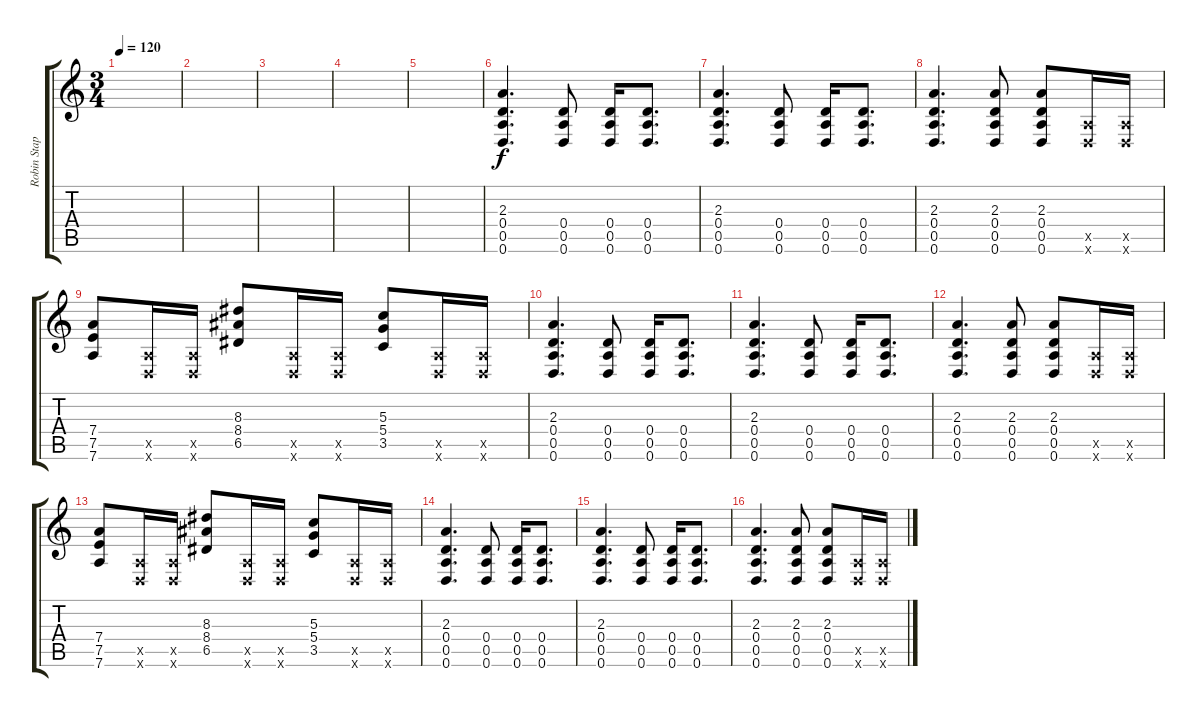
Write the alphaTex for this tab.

\track ("Robin Staps" "Robin Stap") {instrument distortionguitar}
\staff {score tabs}
\tuning (E4 B3 G3 D3 A2 D2) {hide}
\ts (3 4)
\tempo 120
\clef g2
\ks c
|
|
|
|
|
(2.3 0.4 0.5 0.6).4{d} (0.4 0.5 0.6).8 (0.4 0.5 0.6).16 (0.4 0.5 0.6).8{d} |
(2.3 0.4 0.5 0.6).4{d} (0.4 0.5 0.6).8 (0.4 0.5 0.6).16 (0.4 0.5 0.6).8{d} |
(2.3 0.4 0.5 0.6).4{d} (2.3 0.4 0.5 0.6).8 (2.3 0.4 0.5 0.6).8 (0.5{x} 0.6{x}).16 (0.5{x} 0.6{x}).16 |
(7.4 7.5 7.6).8 (0.5{x} 0.6{x}).16 (0.5{x} 0.6{x}).16 (8.3 8.4 6.5).8 (0.5{x} 0.6{x}).16 (0.5{x} 0.6{x}).16 (5.3 5.4 3.5).8 (0.5{x} 0.6{x}).16 (0.5{x} 0.6{x}).16 |
(2.3 0.4 0.5 0.6).4{d} (0.4 0.5 0.6).8 (0.4 0.5 0.6).16 (0.4 0.5 0.6).8{d} |
(2.3 0.4 0.5 0.6).4{d} (0.4 0.5 0.6).8 (0.4 0.5 0.6).16 (0.4 0.5 0.6).8{d} |
(2.3 0.4 0.5 0.6).4{d} (2.3 0.4 0.5 0.6).8 (2.3 0.4 0.5 0.6).8 (0.5{x} 0.6{x}).16 (0.5{x} 0.6{x}).16 |
(7.4 7.5 7.6).8 (0.5{x} 0.6{x}).16 (0.5{x} 0.6{x}).16 (8.3 8.4 6.5).8 (0.5{x} 0.6{x}).16 (0.5{x} 0.6{x}).16 (5.3 5.4 3.5).8 (0.5{x} 0.6{x}).16 (0.5{x} 0.6{x}).16 |
(2.3 0.4 0.5 0.6).4{d} (0.4 0.5 0.6).8 (0.4 0.5 0.6).16 (0.4 0.5 0.6).8{d} |
(2.3 0.4 0.5 0.6).4{d} (0.4 0.5 0.6).8 (0.4 0.5 0.6).16 (0.4 0.5 0.6).8{d} |
(2.3 0.4 0.5 0.6).4{d} (2.3 0.4 0.5 0.6).8 (2.3 0.4 0.5 0.6).8 (0.5{x} 0.6{x}).16 (0.5{x} 0.6{x}).16
